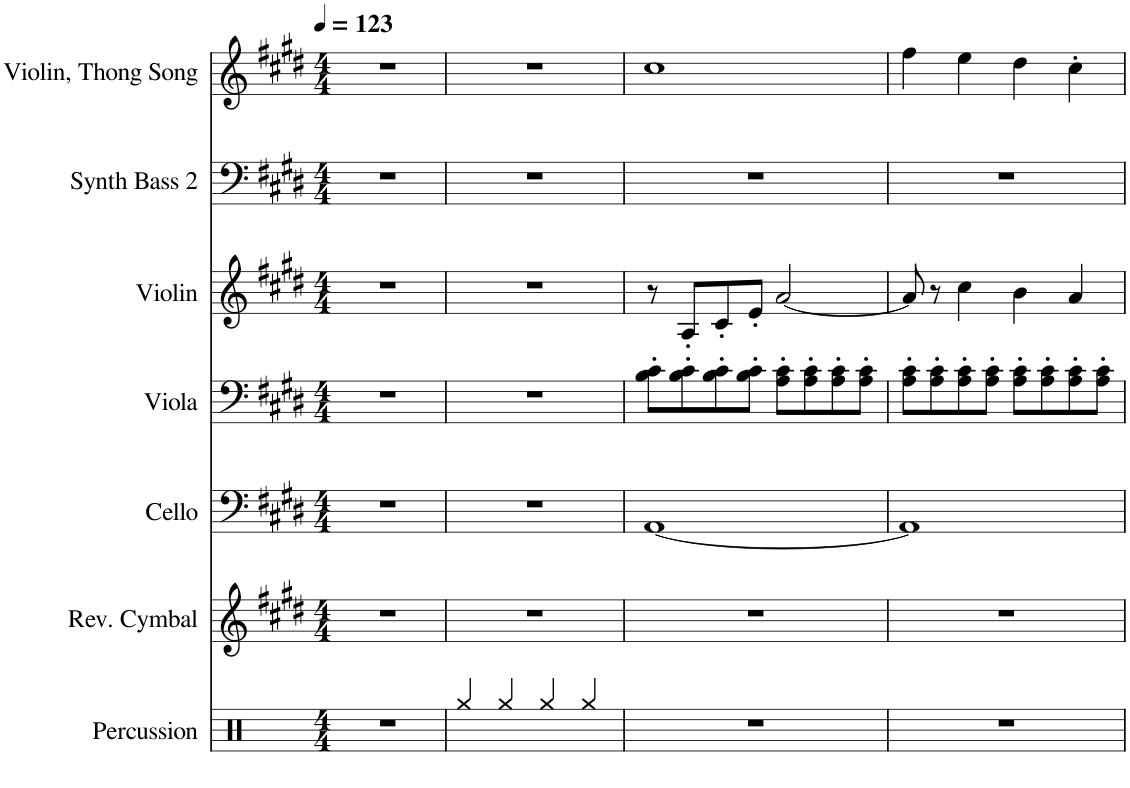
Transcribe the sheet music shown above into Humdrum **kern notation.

**kern	**kern	**kern	**kern	**kern	**kern	**kern
*part7	*part6	*part5	*part4	*part3	*part2	*part1
*staff7	*staff6	*staff5	*staff4	*staff3	*staff2	*staff1
*I"Percussion	*I"Rev. Cymbal	*I"Cello	*I"Viola	*I"Violin	*I"Synth Bass 2	*I"Violin, Thong Song
*I'Perc	*	*	*I'Vla	*I'Vln	*	*I'Vln
*clefX	*clefG2	*clefF4	*clefF4	*clefG2	*clefF4	*clefG2
*k[]	*k[f#c#g#d#]	*k[f#c#g#d#]	*k[f#c#g#d#]	*k[f#c#g#d#]	*k[f#c#g#d#]	*k[f#c#g#d#]
*M4/4	*M4/4	*M4/4	*M4/4	*M4/4	*M4/4	*M4/4
*MM123	*MM123	*MM123	*MM123	*MM123	*MM123	*MM123
=1	=1	=1	=1	=1	=1	=1
1r	1r	1r	1r	1r	1r	1r
=2	=2	=2	=2	=2	=2	=2
4Rgg/	1r	1r	1r	1r	1r	1r
4Rgg/	.	.	.	.	.	.
4Rgg/	.	.	.	.	.	.
4Rgg/	.	.	.	.	.	.
=3	=3	=3	=3	=3	=3	=3
1r	1r	[1AA	8B\' 8c#\'L	8r	1r	1cc#
.	.	.	8B\' 8c#\'	8A'/L	.	.
.	.	.	8B\' 8c#\'	8c#'/	.	.
.	.	.	8B\' 8c#\'J	8e'/J	.	.
.	.	.	8A\' 8c#\'L	[2a/	.	.
.	.	.	8A\' 8c#\'	.	.	.
.	.	.	8A\' 8c#\'	.	.	.
.	.	.	8A\' 8c#\'J	.	.	.
=4	=4	=4	=4	=4	=4	=4
1r	1r	1AA]	8A\' 8c#\'L	8a/]	1r	4ff#\
.	.	.	8A\' 8c#\'	8r	.	.
.	.	.	8A\' 8c#\'	4cc#\	.	4ee\
.	.	.	8A\' 8c#\'J	.	.	.
.	.	.	8A\' 8c#\'L	4b\	.	4dd#\
.	.	.	8A\' 8c#\'	.	.	.
.	.	.	8A\' 8c#\'	4a/	.	4cc#'\
.	.	.	8A\' 8c#\'J	.	.	.
=	=	=	=	=	=	=
*-	*-	*-	*-	*-	*-	*-
